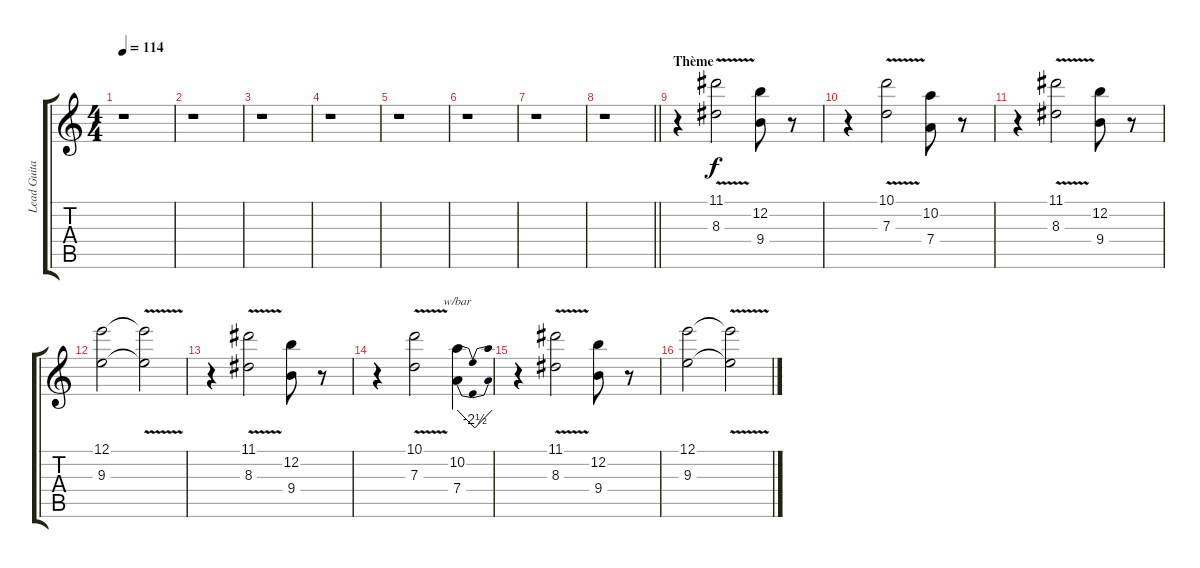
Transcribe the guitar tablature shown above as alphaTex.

\track ("Lead Guitar" "Lead Guita") {instrument distortionguitar}
\staff {score tabs}
\tuning (E4 B3 G3 D3 A2 E2) {hide}
\ts (4 4)
\tempo 114
\clef g2
\ks c
r.1{dy f} |
r.1 |
r.1 |
r.1 |
r.1 |
r.1 |
r.1 |
\barLineRight lightlight
r.1 |
\section ("" "Thème")
r.4 (11.1{v} 8.3{v}).2 (12.2 9.4).8 r.8 |
r.4 (10.1{v} 7.3{v}).2 (10.2 7.4).8 r.8 |
r.4 (11.1{v} 8.3{v}).2 (12.2 9.4).8 r.8 |
(12.1 9.3).2 (12.1{v t} 9.3{v t}).2 |
r.4 (11.1{v} 8.3{v}).2 (12.2 9.4).8 r.8 |
r.4 (10.1{v} 7.3{v}).2 (10.2 7.4).4{tbe (dip default 0 0 30 -10 60 0)} |
r.4 (11.1{v} 8.3{v}).2 (12.2 9.4).8 r.8 |
(12.1 9.3).2 (12.1{v t} 9.3{v t}).2
